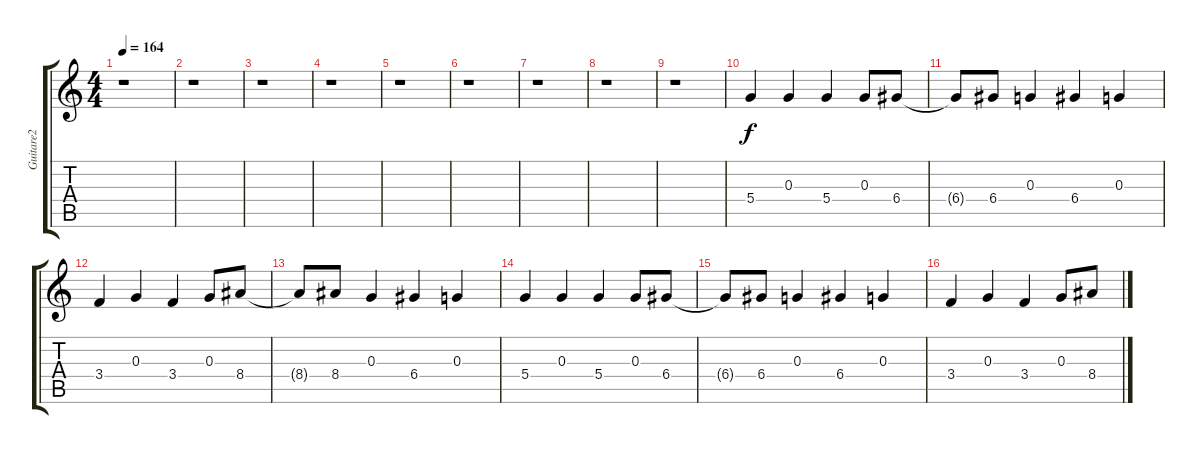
\track ("Guitare2" "Guitare2") {instrument electricguitarclean}
\staff {score tabs}
\tuning (E4 B3 G3 D3 A2 E2) {hide}
\ts (4 4)
\tempo 164
\clef g2
\ks c
r.1{dy f} |
r.1 |
r.1 |
r.1 |
r.1 |
r.1 |
r.1 |
r.1 |
r.1 |
5.4.4 0.3.4 5.4.4 0.3.8 6.4.8 |
6.4{t}.8 6.4.8 0.3.4 6.4.4 0.3.4 |
3.4.4 0.3.4 3.4.4 0.3.8 8.4.8 |
8.4{t}.8 8.4.8 0.3.4 6.4.4 0.3.4 |
5.4.4 0.3.4 5.4.4 0.3.8 6.4.8 |
6.4{t}.8 6.4.8 0.3.4 6.4.4 0.3.4 |
3.4.4 0.3.4 3.4.4 0.3.8 8.4.8
